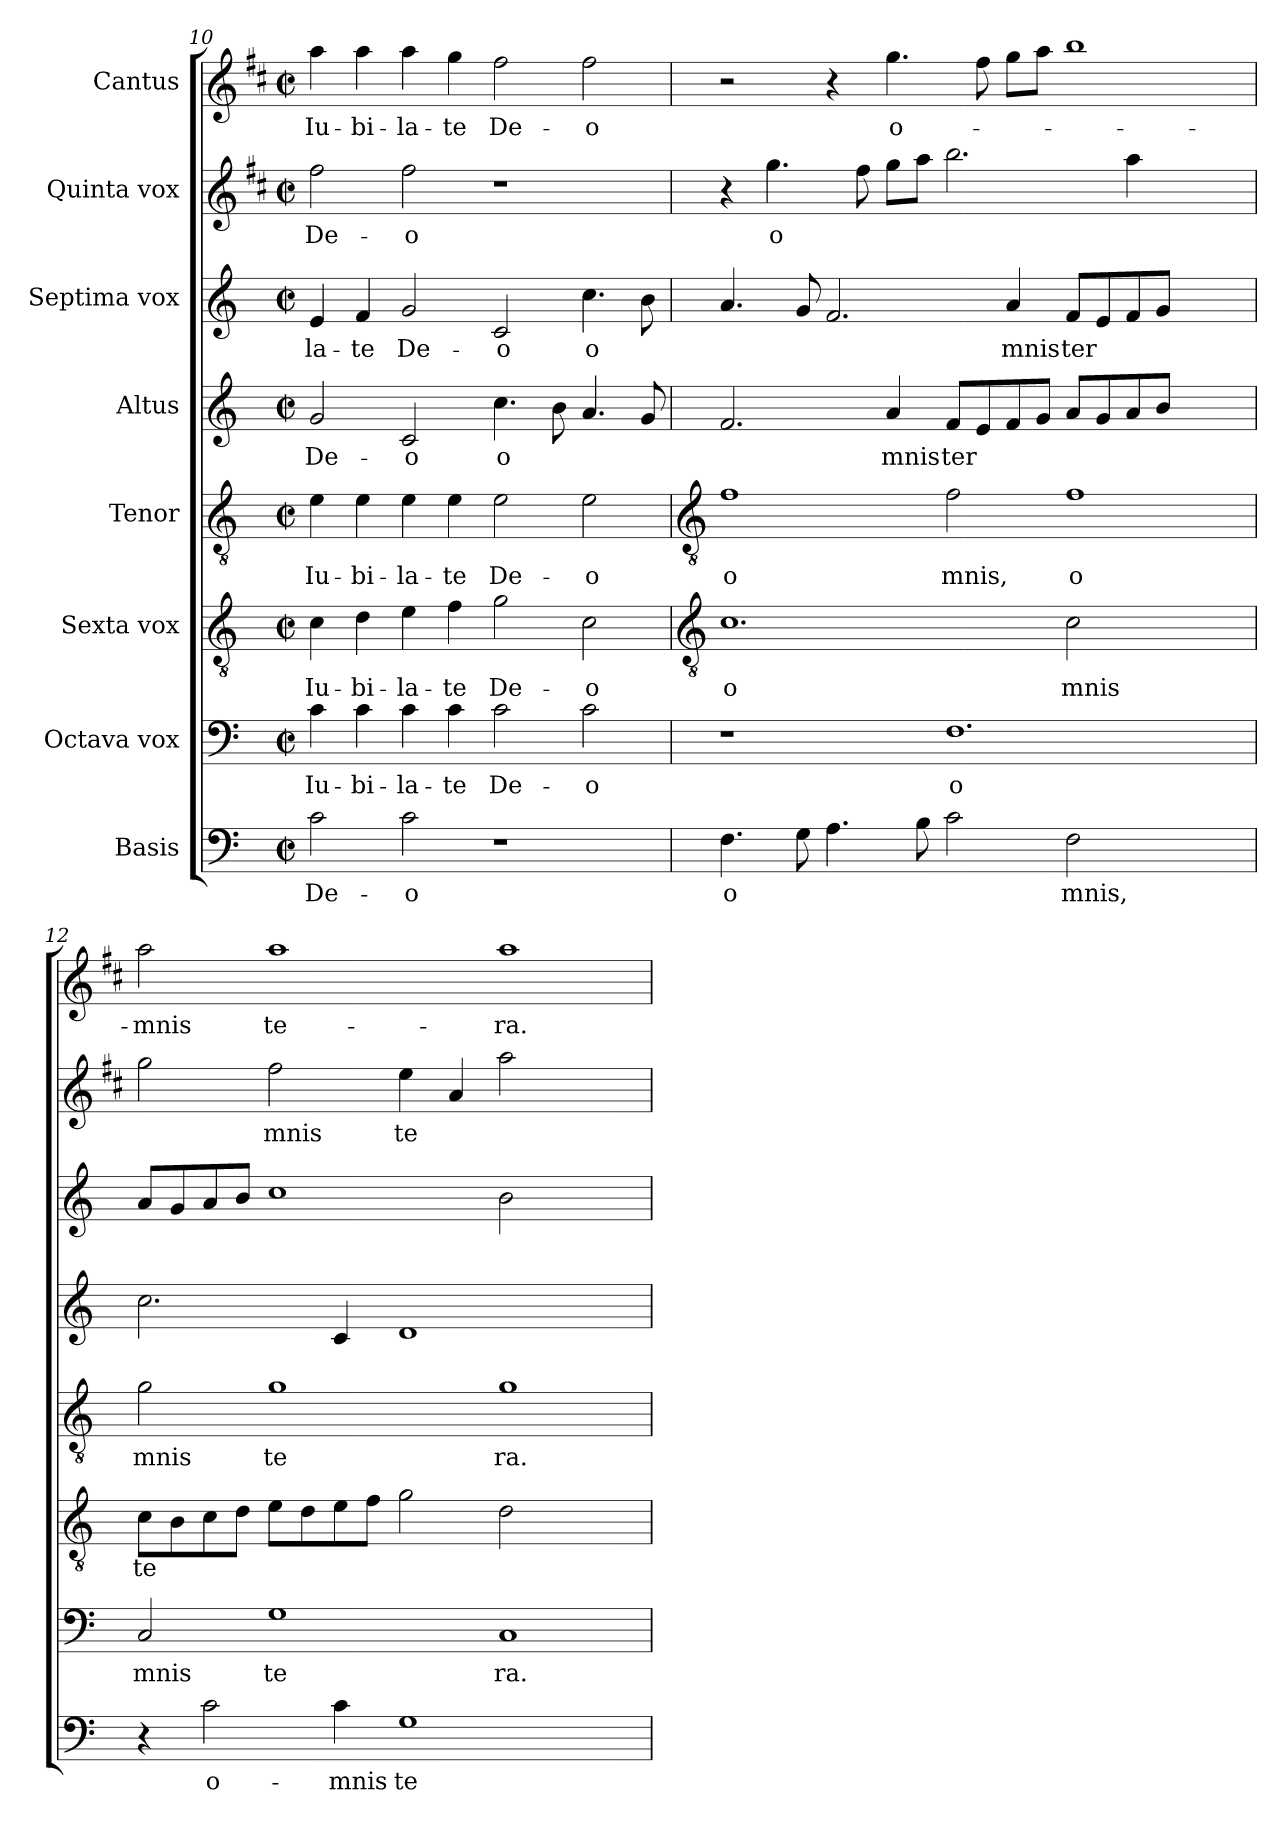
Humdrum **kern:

**kern	**text	**kern	**text	**kern	**text	**kern	**text	**kern	**text	**kern	**text	**kern	**text	**kern	**text
*part8	*part8	*part7	*part7	*part6	*part6	*part5	*part5	*part4	*part4	*part3	*part3	*part2	*part2	*part1	*part1
*staff8	*staff8	*staff7	*staff7	*staff6	*staff6	*staff5	*staff5	*staff4	*staff4	*staff3	*staff3	*staff2	*staff2	*staff1	*staff1
*I"Basis	*	*I"Octava vox	*	*I"Sexta vox	*	*I"Tenor	*	*I"Altus	*	*I"Septima vox	*	*I"Quinta vox	*	*I"Cantus	*
*clefF4	*	*clefF4	*	*clefGv2	*	*clefGv2	*	*clefG2	*	*clefG2	*	*clefG2	*	*clefG2	*
*	*	*	*	*	*	*	*	*	*	*	*	*ITrd1c2	*	*ITrd1c2	*
*k[]	*	*k[]	*	*k[]	*	*k[]	*	*k[]	*	*k[]	*	*k[]	*	*k[]	*
*C:	*	*C:	*	*C:	*	*C:	*	*C:	*	*C:	*	*C:	*	*C:	*
*M4/2	*	*M4/2	*	*M4/2	*	*M4/2	*	*M4/2	*	*M4/2	*	*M4/2	*	*M4/2	*
*met(c|)	*	*met(c|)	*	*met(c|)	*	*met(c|)	*	*met(c|)	*	*met(c|)	*	*met(c|)	*	*met(c|)	*
=10	=10	=10	=10	=10	=10	=10	=10	=10	=10	=10	=10	=10	=10	=10	=10
!	!LO:LY:b	!	!LO:LY:b	!	!LO:LY:b	!	!LO:LY:b	!	!LO:LY:b	!	!LO:LY:b	!	!LO:LY:b	!	!LO:LY:b
2c	De-	4c	Iu-	4c	Iu-	4e	Iu-	2g	De-	4e	-la-	2ee	De-	4gg	Iu-
!	!	!	!LO:LY:b	!	!LO:LY:b	!	!LO:LY:b	!	!	!	!LO:LY:b	!	!	!	!LO:LY:b
.	.	4c	-bi-	4d	-bi-	4e	-bi-	.	.	4f	-te	.	.	4gg	-bi-
!	!LO:LY:b	!	!LO:LY:b	!	!LO:LY:b	!	!LO:LY:b	!	!LO:LY:b	!	!LO:LY:b	!	!LO:LY:b	!	!LO:LY:b
2c	-o	4c	-la-	4e	-la-	4e	-la-	2c	-o	2g	De-	2ee	-o	4gg	-la-
!	!	!	!LO:LY:b	!	!LO:LY:b	!	!LO:LY:b	!	!	!	!	!	!	!	!LO:LY:b
.	.	4c	-te	4f	-te	4e	-te	.	.	.	.	.	.	4ff	-te
!	!	!	!LO:LY:b	!	!LO:LY:b	!	!LO:LY:b	!	!LO:LY:b	!	!LO:LY:b	!	!	!	!LO:LY:b
1r	.	2c	De-	2g	De-	2e	De-	4.cc	o	2c	-o	1r	.	2ee	De-
.	.	.	.	.	.	.	.	8b	.	.	.	.	.	.	.
!	!	!	!LO:LY:b	!	!LO:LY:b	!	!LO:LY:b	!	!	!	!LO:LY:b	!	!	!	!LO:LY:b
.	.	2c	-o	2c	-o	2e	-o	4.a	.	4.cc	o	.	.	2ee	-o
.	.	.	.	.	.	.	.	8g	.	8b	.	.	.	.	.
!!LO:LB:g=z
=11	=11	=11	=11	=11	=11	=11	=11	=11	=11	=11	=11	=11	=11	=11	=11
*	*	*	*	*clefGv2	*	*clefGv2	*	*	*	*	*	*	*	*	*
!	!LO:LY:b	!	!	!	!LO:LY:b	!	!LO:LY:b	!	!	!	!	!	!	!	!
4.F	o	1r	.	1.c	o	1f	o	2.f	.	4.a	.	4r	.	2r	.
!	!	!	!	!	!	!	!	!	!	!	!	!	!LO:LY:b	!	!
.	.	.	.	.	.	.	.	.	.	.	.	4.ff	o	.	.
8G	.	.	.	.	.	.	.	.	.	8g	.	.	.	.	.
4.A	.	.	.	.	.	.	.	.	.	2.f	.	.	.	4r	.
.	.	.	.	.	.	.	.	.	.	.	.	8ee	.	.	.
!	!	!	!	!	!	!	!	!	!LO:LY:b	!	!	!	!	!	!LO:LY:b
.	.	.	.	.	.	.	.	4a	mnis	.	.	8ffL	.	4.ff	o-
8B	.	.	.	.	.	.	.	.	.	.	.	8ggJ	.	.	.
!	!	!	!LO:LY:b	!	!	!	!LO:LY:b	!	!LO:LY:b	!	!	!	!	!	!
2c	.	1.F	o	.	.	2f	mnis,	8fL	ter	.	.	2.aa	.	.	.
.	.	.	.	.	.	.	.	8e	.	.	.	.	.	8ee	.
!	!	!	!	!	!	!	!	!	!	!	!LO:LY:b	!	!	!	!
.	.	.	.	.	.	.	.	8f	.	4a	mnis	.	.	8ffL	.
.	.	.	.	.	.	.	.	8gJ	.	.	.	.	.	8ggJ	.
!	!LO:LY:b	!	!	!	!LO:LY:b	!	!LO:LY:b	!	!	!	!LO:LY:b	!	!	!	!
2F	mnis,	.	.	2c	mnis	1f	o	8aL	.	8fL	ter	.	.	1aa	.
.	.	.	.	.	.	.	.	8g	.	8e	.	.	.	.	.
.	.	.	.	.	.	.	.	8a	.	8f	.	4gg	.	.	.
.	.	.	.	.	.	.	.	8bJ	.	8gJ	.	.	.	.	.
2ryy	.	.	.	2ryy	.	.	.	2ryy	.	2ryy	.	2ryy	.	.	.
=12	=12	=12	=12	=12	=12	=12	=12	=12	=12	=12	=12	=12	=12	=12	=12
!	!	!	!LO:LY:b	!	!LO:LY:b	!	!LO:LY:b	!	!	!	!	!	!	!	!LO:LY:b
4r	.	2C	mnis	8cL	te	2g	mnis	2.cc	.	8aL	.	2ff	.	2gg	-mnis
.	.	.	.	8B	.	.	.	.	.	8g	.	.	.	.	.
!	!LO:LY:b	!	!	!	!	!	!	!	!	!	!	!	!	!	!
2c	o-	.	.	8c	.	.	.	.	.	8a	.	.	.	.	.
.	.	.	.	8dJ	.	.	.	.	.	8bJ	.	.	.	.	.
!	!	!	!LO:LY:b	!	!	!	!LO:LY:b	!	!	!	!	!	!LO:LY:b	!	!LO:LY:b
.	.	1G	te	8eL	.	1g	te	.	.	1cc	.	2ee	mnis	1gg	te-
.	.	.	.	8d	.	.	.	.	.	.	.	.	.	.	.
!	!LO:LY:b	!	!	!	!	!	!	!	!	!	!	!	!	!	!
4c	-mnis	.	.	8e	.	.	.	4c	.	.	.	.	.	.	.
.	.	.	.	8fJ	.	.	.	.	.	.	.	.	.	.	.
!	!LO:LY:b	!	!	!	!	!	!	!	!	!	!	!	!LO:LY:b	!	!
1G	te-	.	.	2g	.	.	.	1d	.	.	.	4dd	te	.	.
.	.	.	.	.	.	.	.	.	.	.	.	4g	.	.	.
!	!	!	!LO:LY:b	!	!	!	!LO:LY:b	!	!	!	!	!	!	!	!LO:LY:b
.	.	1C	ra.	2d	.	1g	ra.	.	.	2b	.	2gg	.	1gg	-ra.
2ryy	.	.	.	2ryy	.	.	.	2ryy	.	2ryy	.	2ryy	.	.	.
=	=	=	=	=	=	=	=	=	=	=	=	=	=	=	=
*-	*-	*-	*-	*-	*-	*-	*-	*-	*-	*-	*-	*-	*-	*-	*-
